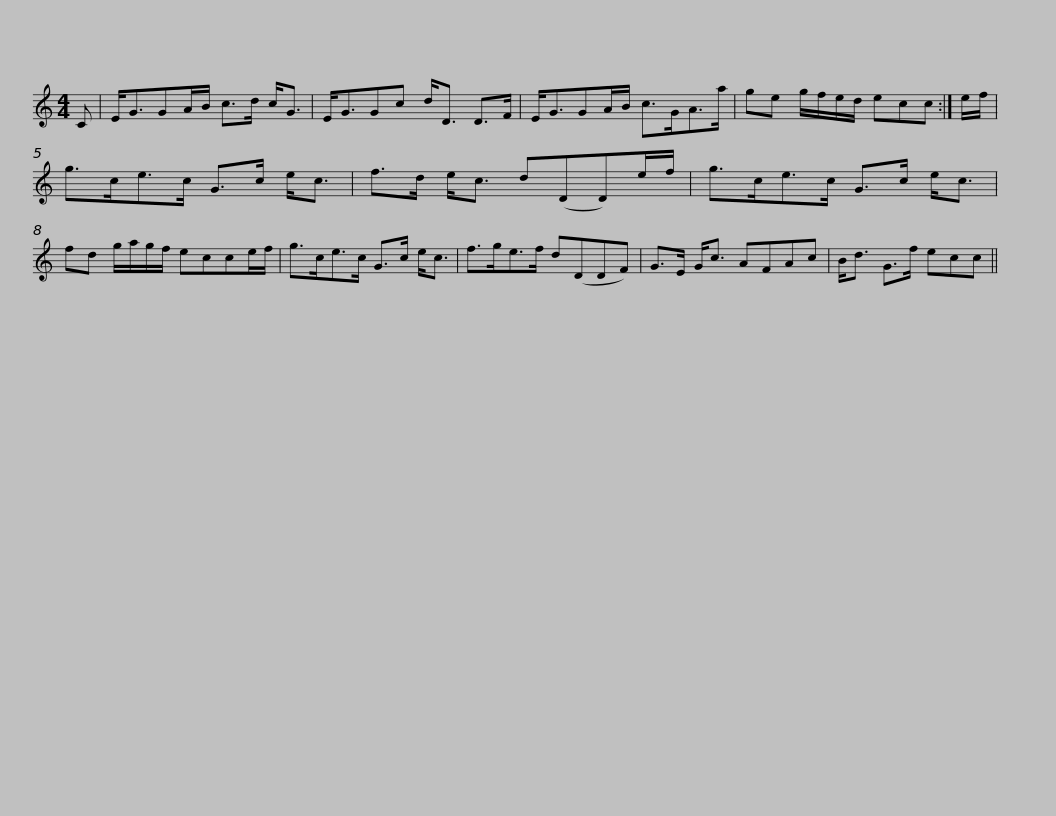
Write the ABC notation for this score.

X:1
L:1/8
M:4/4
I:linebreak $
K:C
V:1 treble
V:1
 C | E<GGA/B/ c>d c<G | E<GGc d<D D>F | E<GGA/B/ c>GA>a | ge g/f/e/d/ ecc :| %5
 e/f/ |$ g>ce>c G>c e<c | f>d e<c d(DD)e/f/ | g>ce>c G>c e<c | fd g/a/g/f/ ecce/f/ |$ %10
 g>ce>c G>c e<c | f>ge>f d(DDF) | G>E G<c AFAc | B<d G>f ecc || %14
